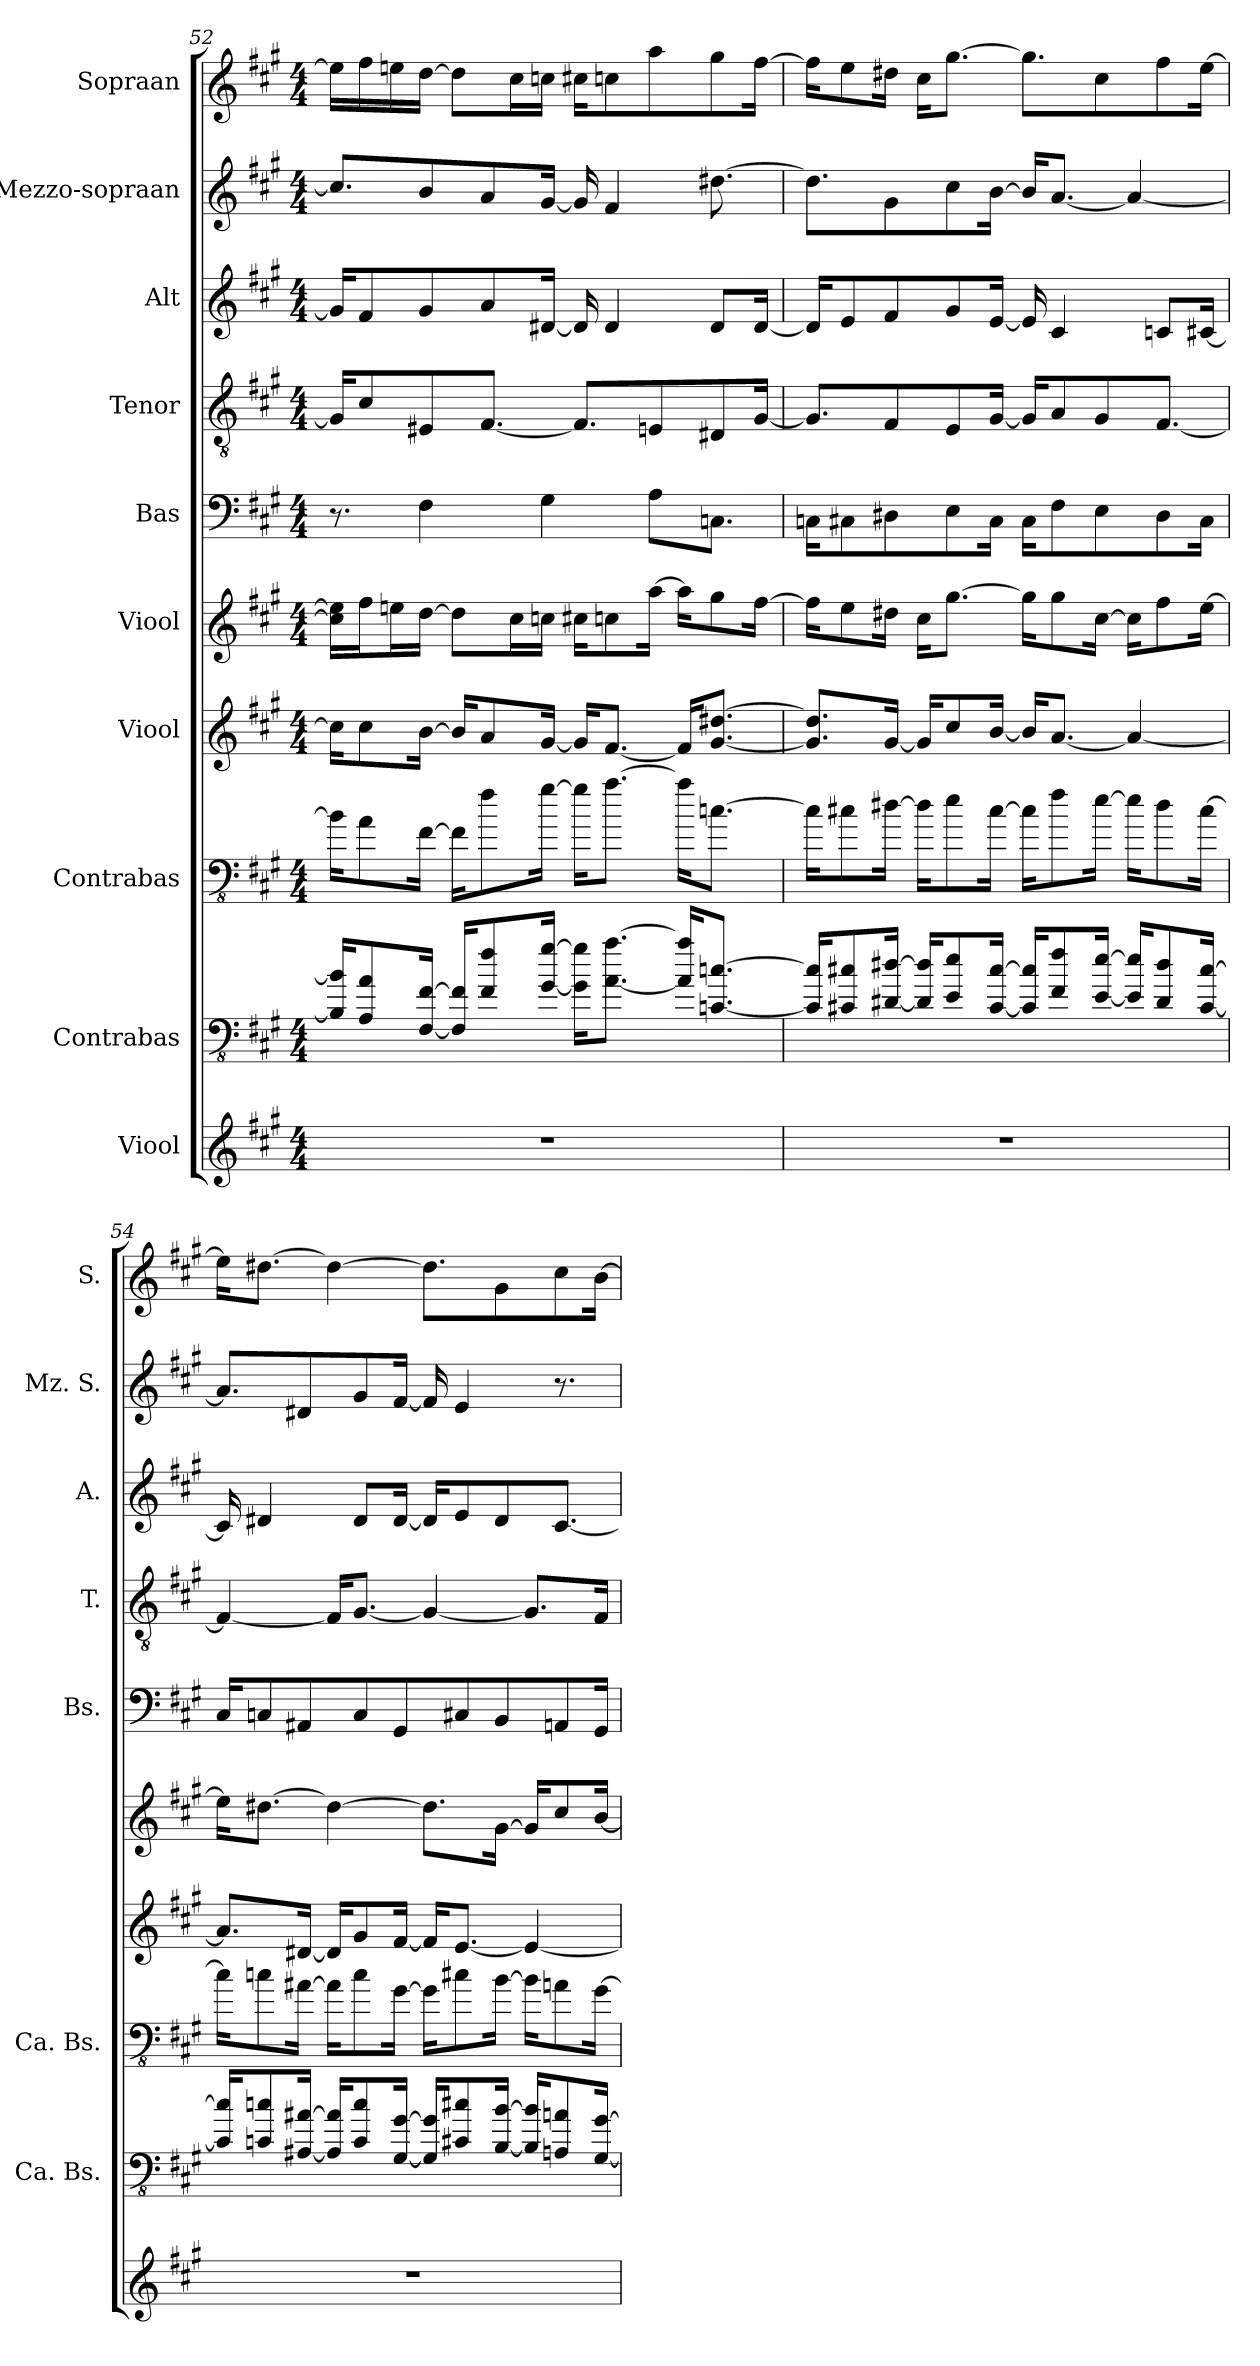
**kern	**kern	**kern	**kern	**kern	**kern	**kern	**kern	**kern	**kern
*part10	*part9	*part8	*part7	*part6	*part5	*part4	*part3	*part2	*part1
*staff10	*staff9	*staff8	*staff7	*staff6	*staff5	*staff4	*staff3	*staff2	*staff1
*I"Viool	*I"Contrabas	*I"Contrabas	*I"Viool	*I"Viool	*I"Bas	*I"Tenor	*I"Alt	*I"Mezzo-sopraan	*I"Sopraan
*	*I'Ca. Bs.	*I'Ca. Bs.	*	*	*I'Bs.	*I'T.	*I'A.	*I'Mz. S.	*I'S.
!!LO:PB:g=z
*clefG2	*clefFv4	*clefFv4	*clefG2	*clefG2	*clefF4	*clefGv2	*clefG2	*clefG2	*clefG2
*	*ITrd7c12	*ITrd7c12	*	*	*	*	*	*	*
*k[f#c#g#]	*k[f#c#g#]	*k[f#c#g#]	*k[f#c#g#]	*k[f#c#g#]	*k[f#c#g#]	*k[f#c#g#]	*k[f#c#g#]	*k[f#c#g#]	*k[f#c#g#]
*M4/4	*M4/4	*M4/4	*M4/4	*M4/4	*M4/4	*M4/4	*M4/4	*M4/4	*M4/4
=52	=52	=52	=52	=52	=52	=52	=52	=52	=52
1r	16BBB]/ 16BB]/KL	16BB\KL]	16cc#\KL]	16cc#]\ 16ee#]\LL	8.r	16G#/KL]	16g#/KL]	8.cc#/L]	16ee#\LL]
.	8AAA/ 8AA/	8AA\	8cc#\	16ff#\J	.	8c#/	8f#/	.	16ff#\
.	.	.	.	16een\L	.	.	.	.	16een\
.	[16FFF#/ [16FF#/Jk	[16FF#\Jk	[16b\Jk	[16dd\JJ	4F#\	8E#X/	8g#/	8b/	[16dd\JJ
.	16FFF#]/ 16FF#]/KL	16FF#\KL]	16b/KL]	8dd\L]	.	.	.	.	8dd\L]
.	8FF#/ 8F#/	8F#\	8a/	.	.	[8.F#/J	8a/	8a/	.
.	.	.	.	16cc#\L	.	.	.	.	16cc#\L
.	[16GG#/ [16G#/Jk	[16G#\Jk	[16g#/Jk	16ccn\JJ	4G#\	.	[16d#X/Jk	[16g#/Jk	16ccn\JJ
.	16GG#]\ 16G#]\KL	16G#\KL]	16g#/KL]	16cc#X\KL	.	8.F#/L]	16d#/]	16g#/]	16cc#X\KL
.	[8.AA\ [8.A\J	[8.A\J	[8.f#/J	8ccn\	.	.	4d#/	4f#/	8ccn\
.	.	.	.	[16aa\Jk	8A\L	8En/	.	.	8aa\
.	16AA]/ 16A]/KL	16A\KL]	16f#/KL]	16aa\KL]	.	.	.	.	.
.	[8.CCn/ [8.Cn/J	[8.Cn\J	[8.g#/ [8.dd#X/J	8gg#\	8.Cn\J	8D#X/	8d#/L	[8.dd#X\	8gg#\
.	.	.	.	[16ff#\Jk	.	[16G#/Jk	[16d#/Jk	.	[16ff#\Jk
=53	=53	=53	=53	=53	=53	=53	=53	=53	=53
1r	16CC]/ 16C]/KL	16C\KL]	8.g#]/ 8.dd#]/L	16ff#\KL]	16Cn\KL	8.G#/L]	16d#/KL]	8.dd#\L]	16ff#\KL]
.	8CC#X/ 8C#X/	8C#X\	.	8ee\	8C#X\	.	8e/	.	8ee\
.	[16DD#X/ [16D#X/Jk	[16D#X\Jk	[16g#/Jk	16dd#X\Jk	8D#X\	8F#/	8f#/	8g#\	16dd#X\Jk
.	16DD#]/ 16D#]/KL	16D#\KL]	16g#/KL]	16cc#\KL	.	.	.	.	16cc#\KL
.	8EE/ 8E/	8E\	8cc#/	[8.gg#\J	8E\	8E/	8g#/	8cc#\	[8.gg#\J
.	[16CC#/ [16C#/Jk	[16C#\Jk	[16b/Jk	.	16C#\Jk	[16G#/Jk	[16e/Jk	[16b\Jk	.
.	16CC#]/ 16C#]/KL	16C#\KL]	16b/KL]	16gg#\KL]	16C#\KL	16G#/KL]	16e/]	16b/KL]	8.gg#\L]
.	8FF#/ 8F#/	8F#\	[8.a/J	8gg#\	8F#\	8A/	4c#/	[8.a/J	.
.	[16EE/ [16E/Jk	[16E\Jk	.	[16cc#\Jk	8E\	8G#/	.	.	8cc#\
.	16EE]/ 16E]/KL	16E\KL]	4a/_	16cc#\KL]	.	.	.	4a/_	.
.	8DD#/ 8D#/	8D#\	.	8ff#\	8D#\	[8.F#/J	8cn/L	.	8ff#\
.	[16CC#/ [16C#/Jk	[16C#\Jk	.	[16ee\Jk	16C#\Jk	.	[16c#X/Jk	.	[16ee\Jk
!!LO:LB:g=z
=54	=54	=54	=54	=54	=54	=54	=54	=54	=54
1r	16CC#]/ 16C#]/KL	16C#\KL]	8.a/L]	16ee\KL]	16C#/KL	4F#/_	16c#/]	8.a/L]	16ee\KL]
.	8CCn/ 8Cn/	8Cn\	.	[8.dd#X\J	8Cn/	.	4d#X/	.	[8.dd#X\J
.	[16AAA#X/ [16AA#X/Jk	[16AA#X\Jk	[16d#X/Jk	.	8AA#X/	.	.	8d#X/	.
.	16AAA#]/ 16AA#]/KL	16AA#\KL]	16d#/KL]	4dd#\_	.	16F#/KL]	.	.	4dd#\_
.	8CC/ 8C/	8C\	8g#/	.	8C/	[8.G#/J	8d#/L	8g#/	.
.	[16GGG#/ [16GG#/Jk	[16GG#\Jk	[16f#/Jk	.	8GG#/	.	[16d#/Jk	[16f#/Jk	.
.	16GGG#]/ 16GG#]/KL	16GG#\KL]	16f#/KL]	8.dd#\L]	.	4G#/_	16d#/KL]	16f#/]	8.dd#\L]
.	8CC#X/ 8C#X/	8C#X\	[8.e/J	.	8C#X/	.	8e/	4e/	.
.	[16BBB/ [16BB/Jk	[16BB\Jk	.	[16g#\Jk	8BB/	.	8d#/	.	8g#\
.	16BBB]/ 16BB]/KL	16BB\KL]	4e/_	16g#/KL]	.	8.G#/L]	.	.	.
.	8AAAn/ 8AAn/	8AAn\	.	8cc#/	8AAn/	.	[8.c#/J	8.r	8cc#\
.	[16GGG#/ [16GG#/Jk	[16GG#\Jk	.	[16b/Jk	16GG#/Jk	16F#/Jk	.	.	[16b\Jk
=	=	=	=	=	=	=	=	=	=
*-	*-	*-	*-	*-	*-	*-	*-	*-	*-
